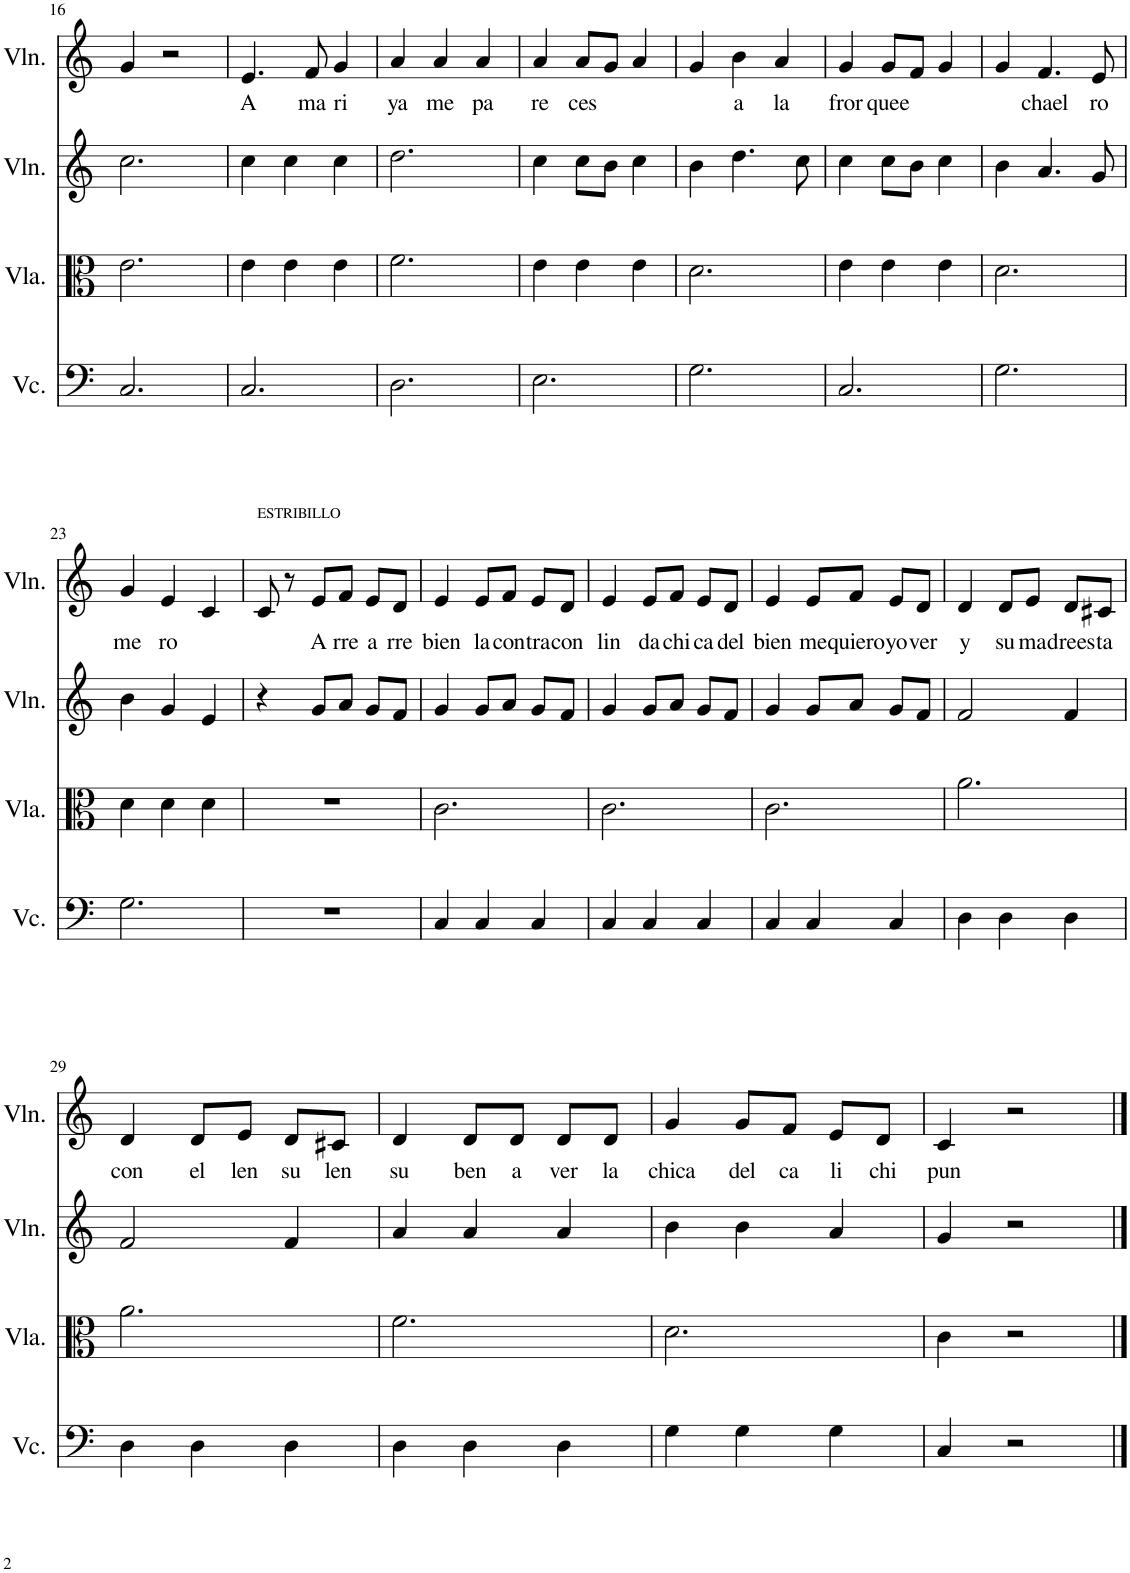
**kern	**kern	**kern	**kern	**text
*part4	*part3	*part2	*part1	*part1
*staff4	*staff3	*staff2	*staff1	*staff1
*I"Violonchelo	*I"Viola	*I"Violín	*I"Violín	*
*I'Vc.	*I'Vla.	*I'Vln.	*I'Vln.	*
!!LO:PB:g=z
*clefF4	*clefC3	*clefG2	*clefG2	*
*k[]	*k[]	*k[]	*k[]	*
*M3/4	*M3/4	*M3/4	*M3/4	*
=16	=16	=16	=16	=16
2.C/	2.e\	2.cc\	4g/	.
.	.	.	2r	.
=17	=17	=17	=17	=17
!	!	!	!	!LO:LY:b
2.C/	4e\	4cc\	4.e/	A
.	4e\	4cc\	.	.
!	!	!	!	!LO:LY:b
.	.	.	8f/	ma
!	!	!	!	!LO:LY:b
.	4e\	4cc\	4g/	ri
=18	=18	=18	=18	=18
!	!	!	!	!LO:LY:b
2.D\	2.f\	2.dd\	4a/	ya
!	!	!	!	!LO:LY:b
.	.	.	4a/	me
!	!	!	!	!LO:LY:b
.	.	.	4a/	pa
=19	=19	=19	=19	=19
!	!	!	!	!LO:LY:b
2.E\	4e\	4cc\	4a/	re
!	!	!	!	!LO:LY:b
.	4e\	8cc\L	8a/L	ces
.	.	8b\J	8g/J	.
.	4e\	4cc\	4a/	.
=20	=20	=20	=20	=20
2.G\	2.d\	4b\	4g/	.
!	!	!	!	!LO:LY:b
.	.	4.dd\	4b\	a
!	!	!	!	!LO:LY:b
.	.	.	4a/	la
.	.	8cc\	.	.
=21	=21	=21	=21	=21
!	!	!	!	!LO:LY:b
2.C/	4e\	4cc\	4g/	fror
!	!	!	!	!LO:LY:b
.	4e\	8cc\L	8g/L	quee
.	.	8b\J	8f/J	.
.	4e\	4cc\	4g/	.
=22	=22	=22	=22	=22
2.G\	2.d\	4b\	4g/	.
!	!	!	!	!LO:LY:b
.	.	4.a/	4.f/	chael
!	!	!	!	!LO:LY:b
.	.	8g/	8e/	ro
!!LO:LB:g=z
=23	=23	=23	=23	=23
!	!	!	!	!LO:LY:b
2.G\	4d\	4b\	4g/	me
!	!	!	!	!LO:LY:b
.	4d\	4g/	4e/	ro
.	4d\	4e/	4c/	.
=24	=24	=24	=24	=24
!	!	!	!LO:TX:a:t=ESTRIBILLO	!
2.r	2.r	4r	8c/	.
.	.	.	8r	.
!	!	!	!	!LO:LY:b
.	.	8g/L	8e/L	A
!	!	!	!	!LO:LY:b
.	.	8a/J	8f/J	rre
!	!	!	!	!LO:LY:b
.	.	8g/L	8e/L	a
!	!	!	!	!LO:LY:b
.	.	8f/J	8d/J	rre
=25	=25	=25	=25	=25
!	!	!	!	!LO:LY:b
4C/	2.c\	4g/	4e/	bien
!	!	!	!	!LO:LY:b
4C/	.	8g/L	8e/L	la
!	!	!	!	!LO:LY:b
.	.	8a/J	8f/J	con
!	!	!	!	!LO:LY:b
4C/	.	8g/L	8e/L	tra
!	!	!	!	!LO:LY:b
.	.	8f/J	8d/J	con
=26	=26	=26	=26	=26
!	!	!	!	!LO:LY:b
4C/	2.c\	4g/	4e/	lin
!	!	!	!	!LO:LY:b
4C/	.	8g/L	8e/L	da
!	!	!	!	!LO:LY:b
.	.	8a/J	8f/J	chi
!	!	!	!	!LO:LY:b
4C/	.	8g/L	8e/L	ca
!	!	!	!	!LO:LY:b
.	.	8f/J	8d/J	del
=27	=27	=27	=27	=27
!	!	!	!	!LO:LY:b
4C/	2.c\	4g/	4e/	bien
!	!	!	!	!LO:LY:b
4C/	.	8g/L	8e/L	me
!	!	!	!	!LO:LY:b
.	.	8a/J	8f/J	quiero
!	!	!	!	!LO:LY:b
4C/	.	8g/L	8e/L	yo
!	!	!	!	!LO:LY:b
.	.	8f/J	8d/J	ver
=28	=28	=28	=28	=28
!	!	!	!	!LO:LY:b
4D\	2.a\	2f/	4d/	y
!	!	!	!	!LO:LY:b
4D\	.	.	8d/L	su
!	!	!	!	!LO:LY:b
.	.	.	8e/J	ma
!	!	!	!	!LO:LY:b
4D\	.	4f/	8d/L	drees
!	!	!	!	!LO:LY:b
.	.	.	8c#X/J	ta
!!LO:LB:g=z
=29	=29	=29	=29	=29
!	!	!	!	!LO:LY:b
4D\	2.a\	2f/	4d/	con
!	!	!	!	!LO:LY:b
4D\	.	.	8d/L	el
!	!	!	!	!LO:LY:b
.	.	.	8e/J	len
!	!	!	!	!LO:LY:b
4D\	.	4f/	8d/L	su
!	!	!	!	!LO:LY:b
.	.	.	8c#X/J	len
=30	=30	=30	=30	=30
!	!	!	!	!LO:LY:b
4D\	2.f\	4a/	4d/	su
!	!	!	!	!LO:LY:b
4D\	.	4a/	8d/L	ben
!	!	!	!	!LO:LY:b
.	.	.	8d/J	a
!	!	!	!	!LO:LY:b
4D\	.	4a/	8d/L	ver
!	!	!	!	!LO:LY:b
.	.	.	8d/J	la
=31	=31	=31	=31	=31
!	!	!	!	!LO:LY:b
4G\	2.d\	4b\	4g/	chica
!	!	!	!	!LO:LY:b
4G\	.	4b\	8g/L	del
!	!	!	!	!LO:LY:b
.	.	.	8f/J	ca
!	!	!	!	!LO:LY:b
4G\	.	4a/	8e/L	li
!	!	!	!	!LO:LY:b
.	.	.	8d/J	chi
=32	=32	=32	=32	=32
!	!	!	!	!LO:LY:b
4C/	4c\	4g/	4c/	pun
2r	2r	2r	2r	.
==	==	==	==	==
*-	*-	*-	*-	*-
